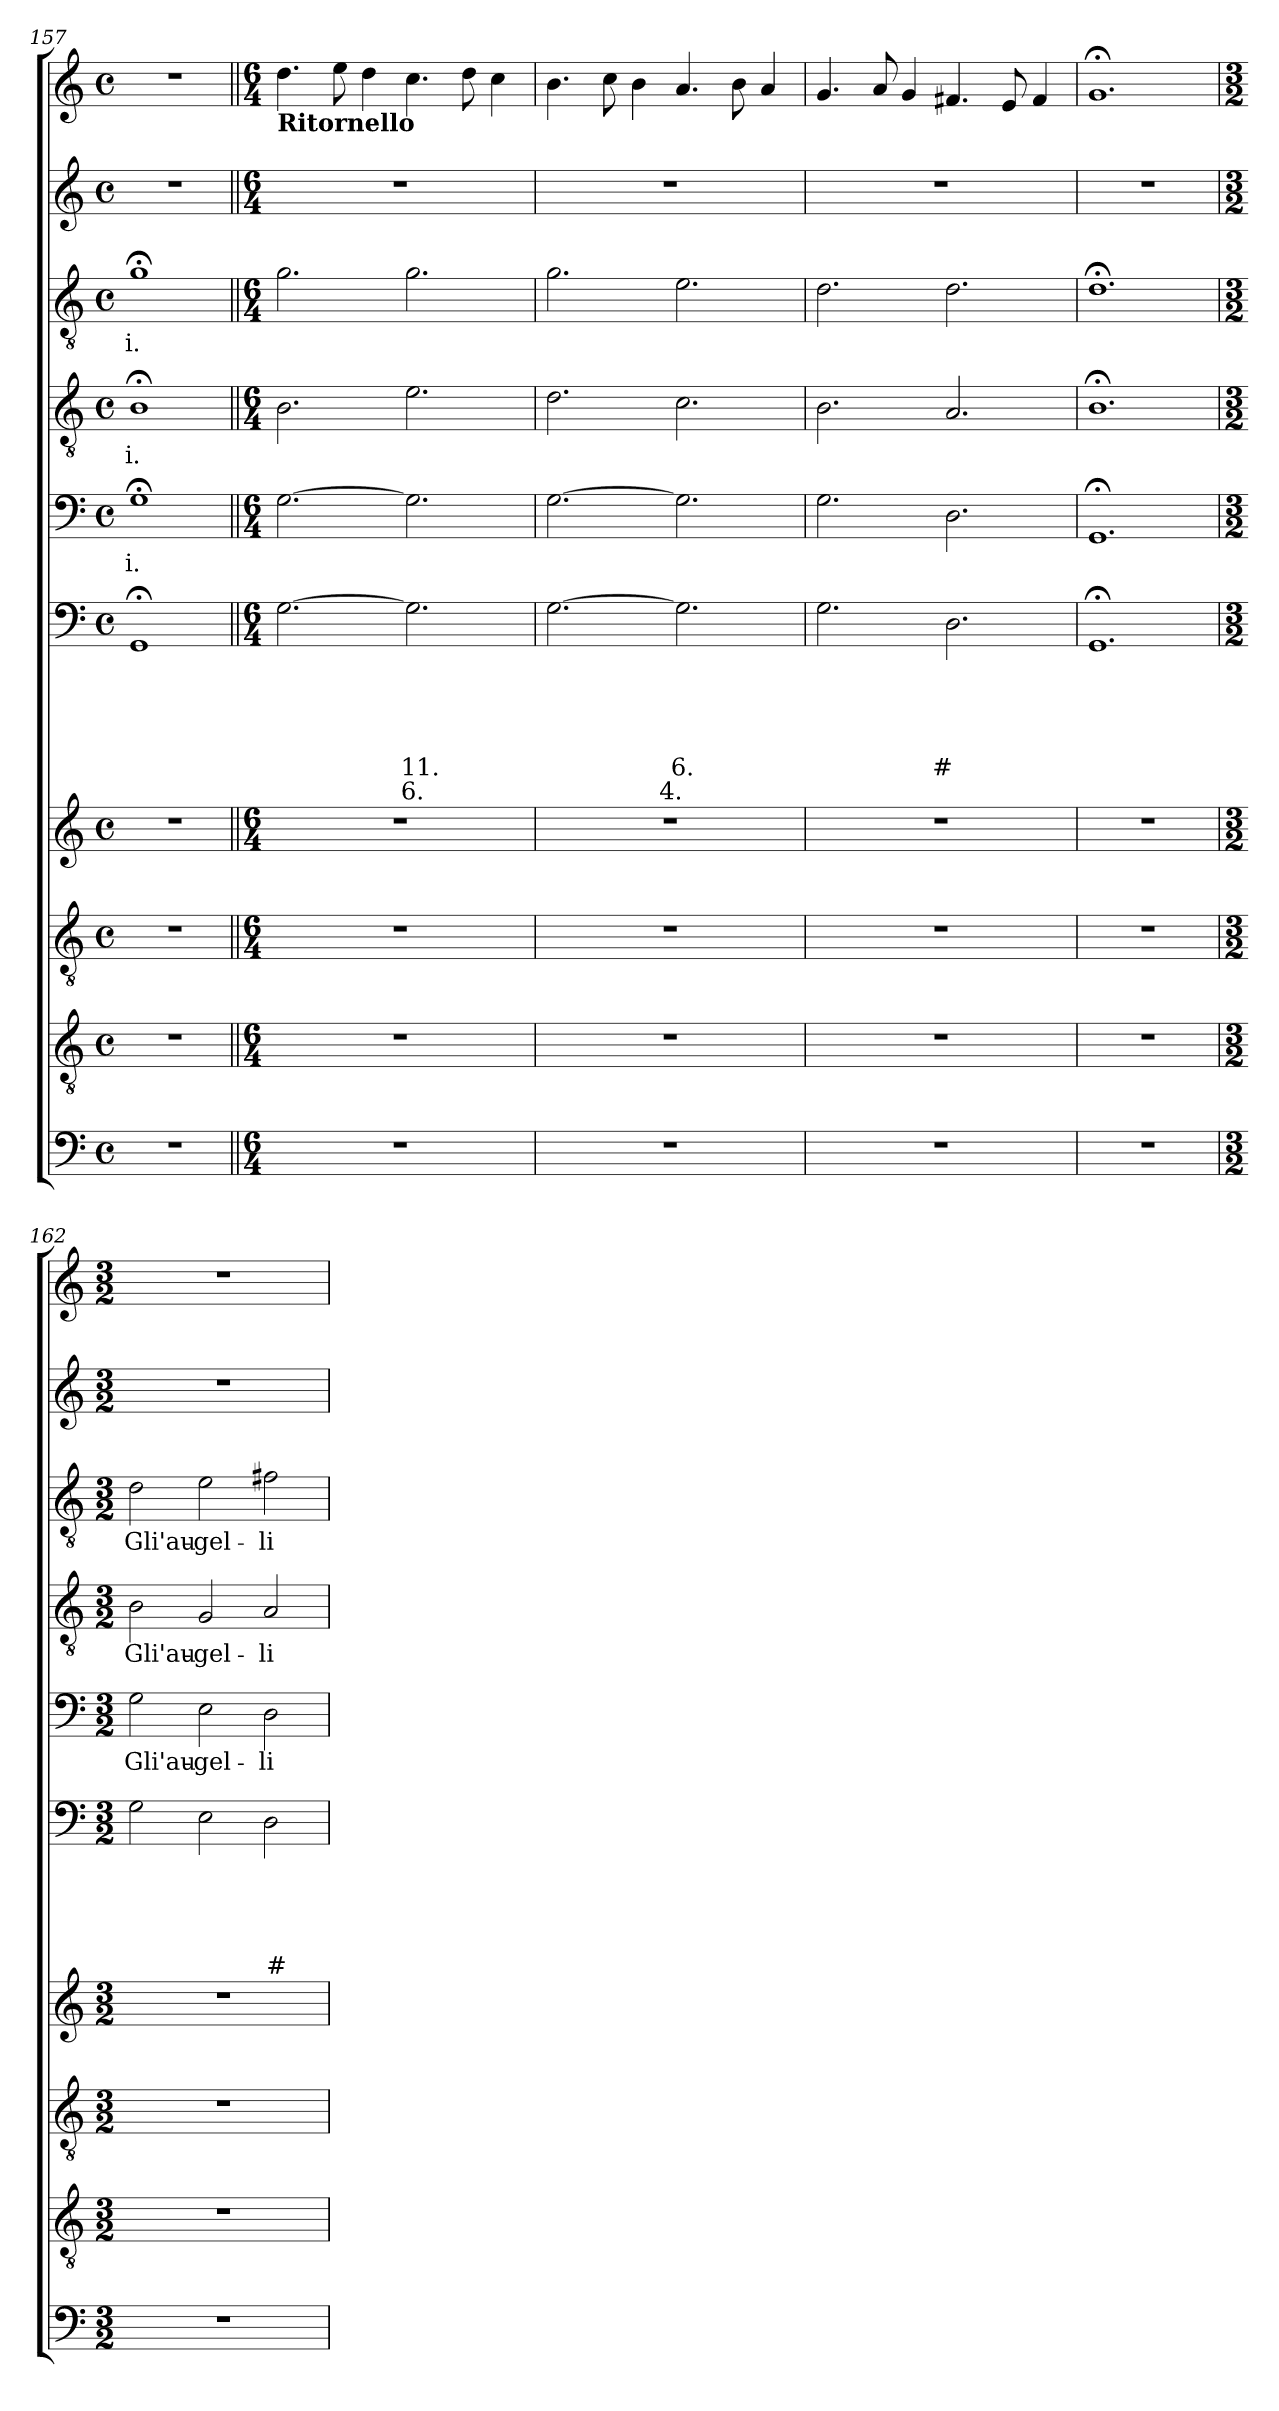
**kern	**kern	**kern	**kern	**kern	**text	**text	**text	**text	**text	**text	**kern	**text	**kern	**text	**kern	**text	**kern	**kern
*part10	*part9	*part8	*part7	*part6	*part6	*part6	*part6	*part6	*part6	*part6	*part5	*part5	*part4	*part4	*part3	*part3	*part2	*part1
*staff10	*staff9	*staff8	*staff7	*staff6	*staff6	*staff6	*staff6	*staff6	*staff6	*staff6	*staff5	*staff5	*staff4	*staff4	*staff3	*staff3	*staff2	*staff1
*clefF4	*clefGv2	*clefGv2	*clefG2	*clefF4	*	*	*	*	*	*	*clefF4	*	*clefGv2	*	*clefGv2	*	*clefG2	*clefG2
*k[]	*k[]	*k[]	*k[]	*k[]	*	*	*	*	*	*	*k[]	*	*k[]	*	*k[]	*	*k[]	*k[]
*C:	*C:	*C:	*C:	*C:	*	*	*	*	*	*	*C:	*	*C:	*	*C:	*	*C:	*C:
*M4/4	*M4/4	*M4/4	*M4/4	*M4/4	*	*	*	*	*	*	*M4/4	*	*M4/4	*	*M4/4	*	*M4/4	*M4/4
*met(c)	*met(c)	*met(c)	*met(c)	*met(c)	*	*	*	*	*	*	*met(c)	*	*met(c)	*	*met(c)	*	*met(c)	*met(c)
=157	=157	=157	=157	=157	=157	=157	=157	=157	=157	=157	=157	=157	=157	=157	=157	=157	=157	=157
1r	1r	1r	1r	1GG;<	.	.	.	.	.	.	1G;<	-i.	1B;<	-i.	1g;<	-i.	1r	1r
=158||	=158||	=158||	=158||	=158||	=158||	=158||	=158||	=158||	=158||	=158||	=158||	=158||	=158||	=158||	=158||	=158||	=158||	=158||
*M6/4	*M6/4	*M6/4	*M6/4	*M6/4	*	*	*	*	*	*	*M6/4	*	*M6/4	*	*M6/4	*	*M6/4	*M6/4
!	!	!	!	!	!	!	!	!	!	!	!	!	!	!	!	!	!	!LO:TX:b:B:t=Ritornello
1.r	1.r	1.r	1.r	[2.G\	.	.	.	.	.	.	[2.G\	.	2.B\	.	2.g\	.	1.r	4.dd\
.	.	.	.	.	.	.	.	.	.	.	.	.	.	.	.	.	.	8ee\
.	.	.	.	.	.	.	.	.	.	.	.	.	.	.	.	.	.	4dd\
.	.	.	.	2.G\]	.	.	.	.	11.	6.	2.G\]	.	2.e\	.	2.g\	.	.	4.cc\
.	.	.	.	.	.	.	.	.	.	.	.	.	.	.	.	.	.	8dd\
.	.	.	.	.	.	.	.	.	.	.	.	.	.	.	.	.	.	4cc\
=159	=159	=159	=159	=159	=159	=159	=159	=159	=159	=159	=159	=159	=159	=159	=159	=159	=159	=159
1.r	1.r	1.r	1.r	[2.G\	.	.	.	.	.	.	[2.G\	.	2.d\	.	2.g\	.	1.r	4.b\
.	.	.	.	.	.	.	.	.	.	.	.	.	.	.	.	.	.	8cc\
.	.	.	.	.	.	.	.	.	.	.	.	.	.	.	.	.	.	4b\
.	.	.	.	2.G\]	.	.	.	.	6.	4.	2.G\]	.	2.c\	.	2.e\	.	.	4.a/
.	.	.	.	.	.	.	.	.	.	.	.	.	.	.	.	.	.	8b\
.	.	.	.	.	.	.	.	.	.	.	.	.	.	.	.	.	.	4a/
=160	=160	=160	=160	=160	=160	=160	=160	=160	=160	=160	=160	=160	=160	=160	=160	=160	=160	=160
1.r	1.r	1.r	1.r	2.G\	.	.	.	.	.	.	2.G\	.	2.B\	.	2.d\	.	1.r	4.g/
.	.	.	.	.	.	.	.	.	.	.	.	.	.	.	.	.	.	8a/
.	.	.	.	.	.	.	.	.	.	.	.	.	.	.	.	.	.	4g/
.	.	.	.	2.D\	.	.	.	.	#	.	2.D\	.	2.A/	.	2.d\	.	.	4.f#X/
.	.	.	.	.	.	.	.	.	.	.	.	.	.	.	.	.	.	8e/
.	.	.	.	.	.	.	.	.	.	.	.	.	.	.	.	.	.	4f#/
=161	=161	=161	=161	=161	=161	=161	=161	=161	=161	=161	=161	=161	=161	=161	=161	=161	=161	=161
1.r	1.r	1.r	1.r	1.GG;<	.	.	.	.	.	.	1.GG;<	.	1.B;<	.	1.d;<	.	1.r	1.g;<
!!LO:LB:g=z
=162	=162	=162	=162	=162	=162	=162	=162	=162	=162	=162	=162	=162	=162	=162	=162	=162	=162	=162
*M3/2	*M3/2	*M3/2	*M3/2	*M3/2	*	*	*	*	*	*	*M3/2	*	*M3/2	*	*M3/2	*	*M3/2	*M3/2
1.r	1.r	1.r	1.r	2G\	.	.	.	.	.	.	2G\	Gli'au-	2B\	Gli'au-	2d\	Gli'au-	1.r	1.r
.	.	.	.	2E\	.	.	.	.	.	.	2E\	-gel-	2G/	-gel-	2e\	-gel-	.	.
.	.	.	.	2D\	.	.	.	.	#	.	2D\	-li	2A/	-li	2f#X\	-li	.	.
=	=	=	=	=	=	=	=	=	=	=	=	=	=	=	=	=	=	=
*-	*-	*-	*-	*-	*-	*-	*-	*-	*-	*-	*-	*-	*-	*-	*-	*-	*-	*-
